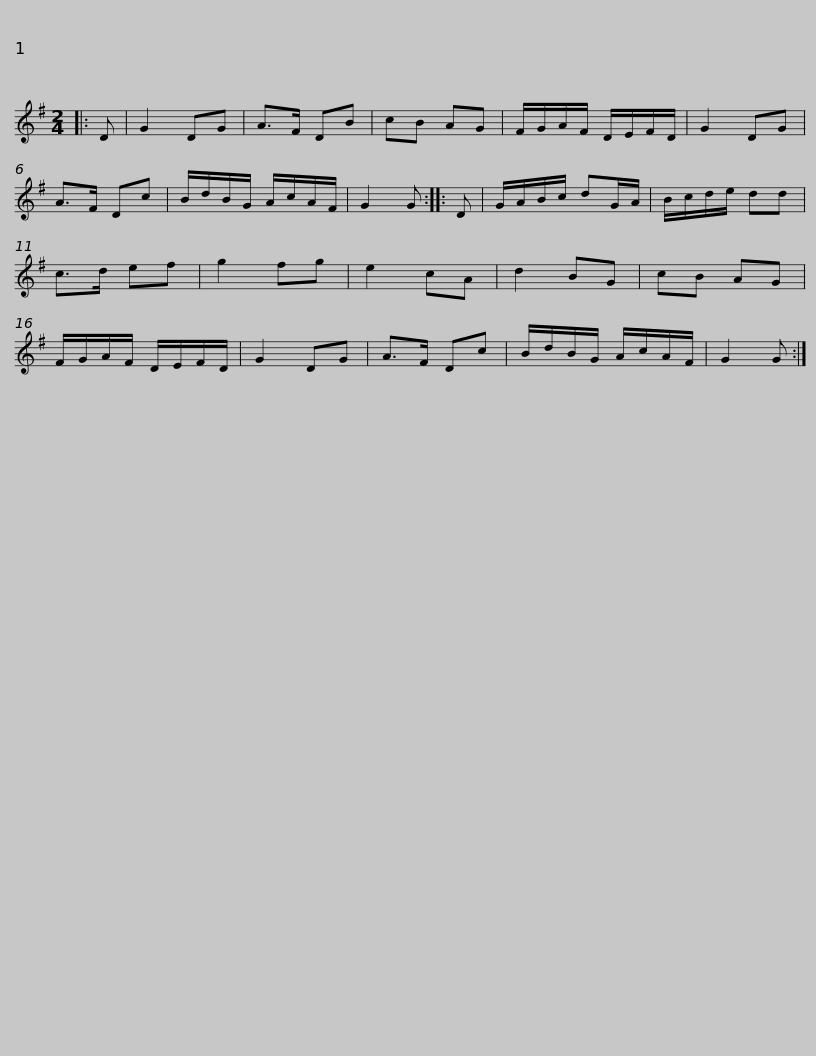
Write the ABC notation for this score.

X:1
L:1/8
M:2/4
I:linebreak $
K:G
V:1 treble
V:1
|: D | G2 DG | A>F DB | cB AG | F/G/A/F/ D/E/F/D/ | %5
 G2 DG | A>F Dc | B/d/B/G/ A/c/A/F/ | G2 G :: D |$ %10
 G/A/B/c/ dG/A/ | B/c/d/e/ dd | c>d ef | g2 fg | e2 cA | %15
 d2 BG | cB AG | F/G/A/F/ D/E/F/D/ | G2 DG | A>F Dc |$ %20
 B/d/B/G/ A/c/A/F/ | G2 G :| %22
